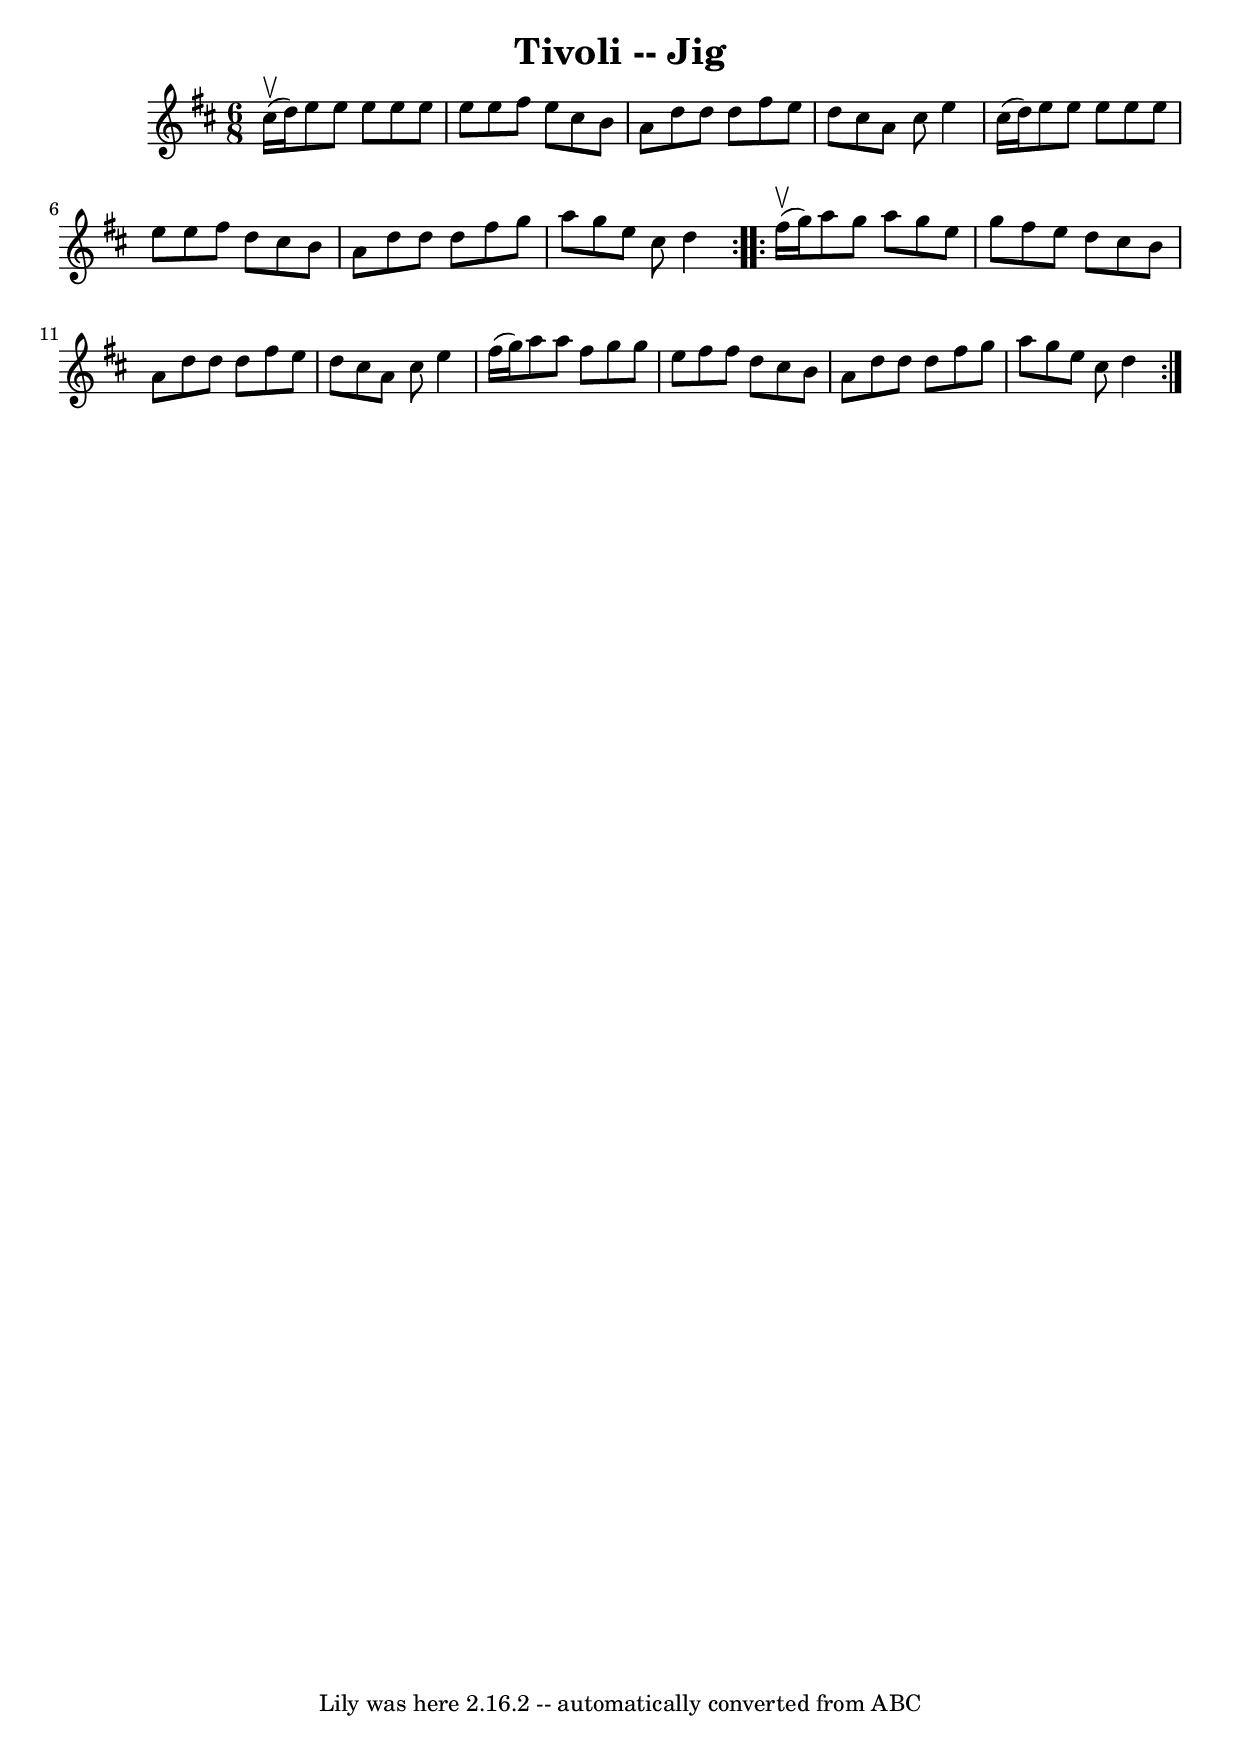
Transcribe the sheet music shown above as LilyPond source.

\version "2.7.40"
\include "Mammoth.ily"
\header {
	%% book = "Ryan's Mammoth Collection"
	crossRefNumber = "1"
	footnotes = "\\\\89 463"
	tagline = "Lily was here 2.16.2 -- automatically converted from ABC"
	title = "Tivoli -- Jig"
}
voicedefault =  {


\repeat volta 2 {
\time 6/8 \key d \major cis''16^\upbow(d''16) |
 e''8    
e''8 e''8 e''8 e''8 e''8    |
 e''8 fis''8 e''8    
cis''8 b'8 a'8    |
 d''8 d''8 d''8 fis''8 e''8    
d''8    |
 cis''8 a'8 cis''8 e''4 cis''16 (d''16)   
|
 e''8 e''8 e''8 e''8 e''8 e''8    |
 e''8    
fis''8 d''8 cis''8 b'8 a'8    |
 d''8 d''8 d''8    
fis''8 g''8 a''8    |
 g''8 e''8 cis''8 d''4    }     
\repeat volta 2 { fis''16^\upbow(g''16) |
 a''8 g''8    
a''8 g''8 e''8 g''8    |
 fis''8 e''8 d''8 cis''8    
b'8 a'8    |
 d''8 d''8 d''8 fis''8 e''8 d''8    
|
 cis''8 a'8 cis''8 e''4 fis''16 (g''16)   |
  
 a''8 a''8 fis''8 g''8 g''8 e''8    |
 fis''8    
fis''8 d''8 cis''8 b'8 a'8    |
 d''8 d''8 d''8    
fis''8 g''8 a''8    |
 g''8 e''8 cis''8 d''4    }   
}

\score{
    <<

	\context Staff="default"
	{
	    \voicedefault 
	}

    >>
	\layout {
	}
	\midi {}
}
